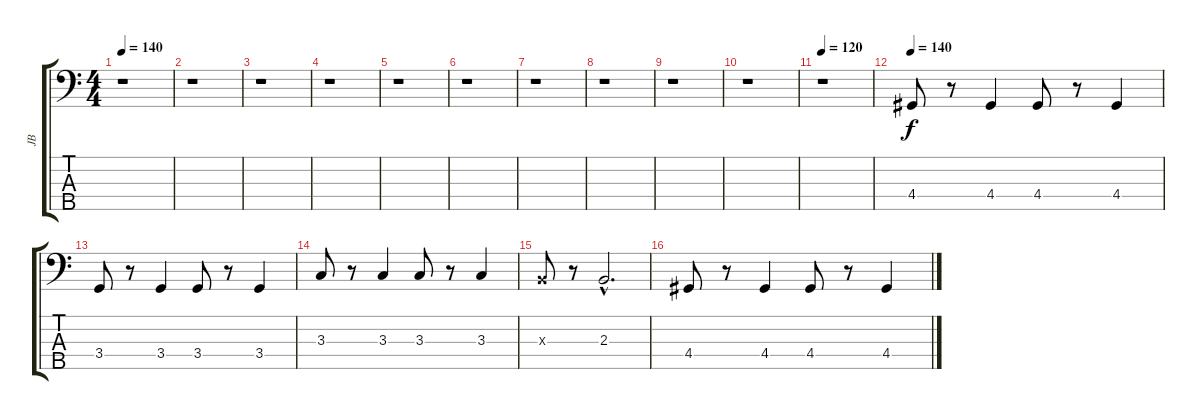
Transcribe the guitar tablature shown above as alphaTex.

\track ("JB" "JB") {instrument electricbasspick}
\staff {score tabs}
\tuning (G2 D2 A1 E1 B0) {hide}
\ts (4 4)
\tempo 140
\tempo 70
\tempo 140
\clef f4
\ks c
r.1{dy f instrument electricbasspick} |
r.1 |
r.1 |
r.1 |
r.1 |
r.1 |
r.1 |
r.1 |
r.1 |
r.1 |
\tempo 120
r.1 |
\tempo 140
4.4.8 r.8 4.4.4 4.4.8 r.8 4.4.4 |
3.4.8 r.8 3.4.4 3.4.8 r.8 3.4.4 |
3.3.8 r.8 3.3.4 3.3.8 r.8 3.3.4 |
2.3{x}.8 r.8 2.3{hac}.2{d} |
4.4.8 r.8 4.4.4 4.4.8 r.8 4.4.4
